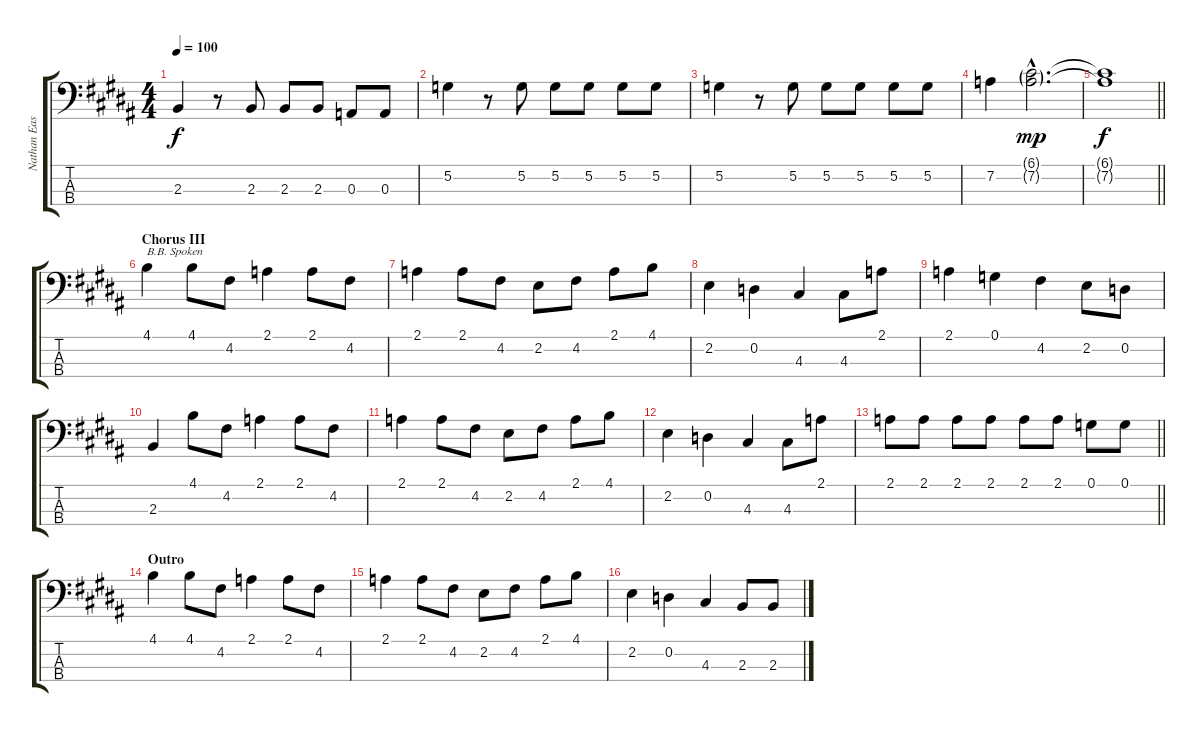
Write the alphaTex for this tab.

\track ("Nathan East Bass" "Nathan Eas") {instrument electricbassfinger}
\staff {score tabs}
\tuning (G2 D2 A1 E1) {hide}
\ts (4 4)
\tempo 100
\clef f4
\ks b
2.3.4{dy f} r.8 2.3.8 2.3.8 2.3.8 0.3.8 0.3.8 |
5.2.4 r.8 5.2.8 5.2.8 5.2.8 5.2.8 5.2.8 |
5.2.4 r.8 5.2.8 5.2.8 5.2.8 5.2.8 5.2.8 |
7.2.4 (6.1{g hac} 7.2{g hac}).2{d dy mp} |
\barLineRight lightlight
(6.1{t} 7.2{t}).1{dy f} |
\section ("" "Chorus III")
4.1.4{txt "B.B. Spoken"} 4.1.8 4.2.8 2.1.4 2.1.8 4.2.8 |
2.1.4 2.1.8 4.2.8 2.2.8 4.2.8 2.1.8 4.1.8 |
2.2.4 0.2.4 4.3.4 4.3.8 2.1.8 |
2.1.4 0.1.4 4.2.4 2.2.8 0.2.8 |
2.3.4 4.1.8 4.2.8 2.1.4 2.1.8 4.2.8 |
2.1.4 2.1.8 4.2.8 2.2.8 4.2.8 2.1.8 4.1.8 |
2.2.4 0.2.4 4.3.4 4.3.8 2.1.8 |
\barLineRight lightlight
2.1.8 2.1.8 2.1.8 2.1.8 2.1.8 2.1.8 0.1.8 0.1.8 |
\section ("" "Outro")
4.1.4 4.1.8 4.2.8 2.1.4 2.1.8 4.2.8 |
2.1.4 2.1.8 4.2.8 2.2.8 4.2.8 2.1.8 4.1.8 |
2.2.4 0.2.4 4.3.4 2.3.8 2.3.8
